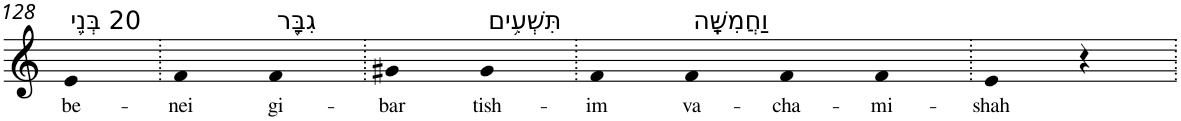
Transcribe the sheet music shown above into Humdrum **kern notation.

**kern	**text
*part1	*part1
*staff1	*staff1
*I"Piano	*
*I'Pno	*
!!LO:PB:g=z
*clefG2	*
*k[]	*
=128	=128
!LO:TX:a:t=20 בְּנֵ֥י	!
!	!LO:LY:b
4e	be-
=129.	=129.
!	!LO:LY:b
4f	-nei
!LO:TX:a:t=גִבָּ֖ר	!
!	!LO:LY:b
4f	gi-
=130.	=130.
!	!LO:LY:b
4g#X	-bar
!LO:TX:a:t=תִּשְׁעִ֥ים	!
!	!LO:LY:b
4g#	tish-
=131.	=131.
!	!LO:LY:b
4f	-im
!LO:TX:a:t=וַחֲמִשָּֽׁה	!
!	!LO:LY:b
4f	va-
!	!LO:LY:b
4f	-cha-
!	!LO:LY:b
4f	-mi-
=132.	=132.
!	!LO:LY:b
4e	-shah
4r	.
=.	=.
*-	*-
